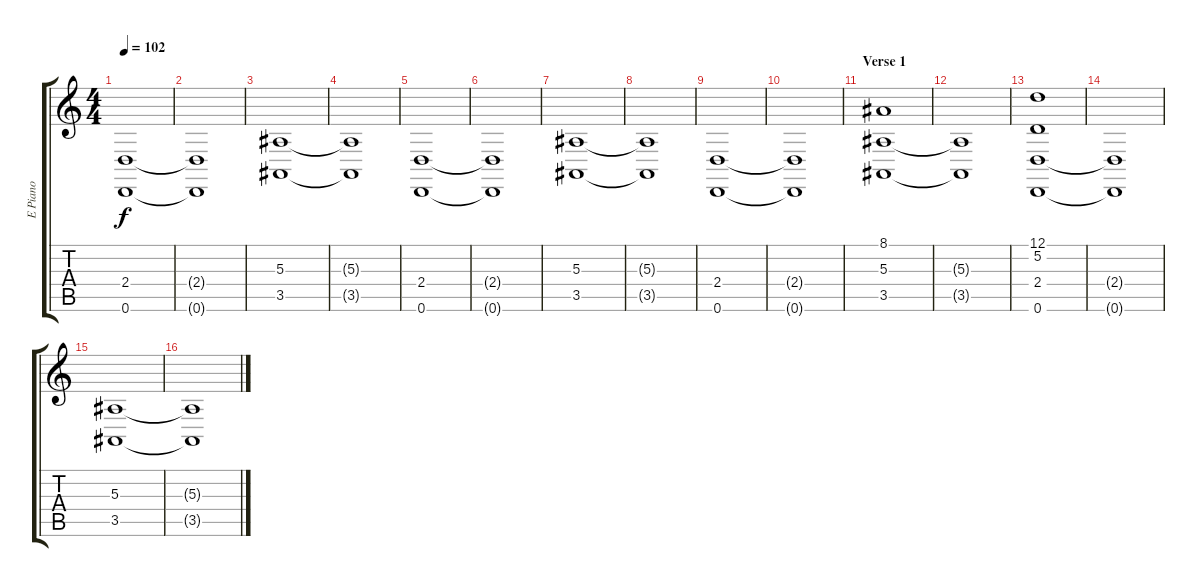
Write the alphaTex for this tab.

\track ("E Piano" "E Piano") {instrument electricpiano1}
\staff {score tabs}
\tuning (D4 A3 F3 C3 G2 D2) {hide}
\ts (4 4)
\tempo 102
\clef g2
\ks c
(2.4 0.6).1{dy f} |
(2.4{t} 0.6{t}).1 |
(5.3 3.5).1 |
(5.3{t} 3.5{t}).1 |
(2.4 0.6).1 |
(2.4{t} 0.6{t}).1 |
(5.3 3.5).1 |
(5.3{t} 3.5{t}).1 |
(2.4 0.6).1 |
(2.4{t} 0.6{t}).1 |
\section ("" "Verse 1")
(8.1 5.3 3.5).1 |
(5.3{t} 3.5{t}).1 |
(12.1 5.2 2.4 0.6).1 |
(2.4{t} 0.6{t}).1 |
(5.3 3.5).1 |
(5.3{t} 3.5{t}).1
